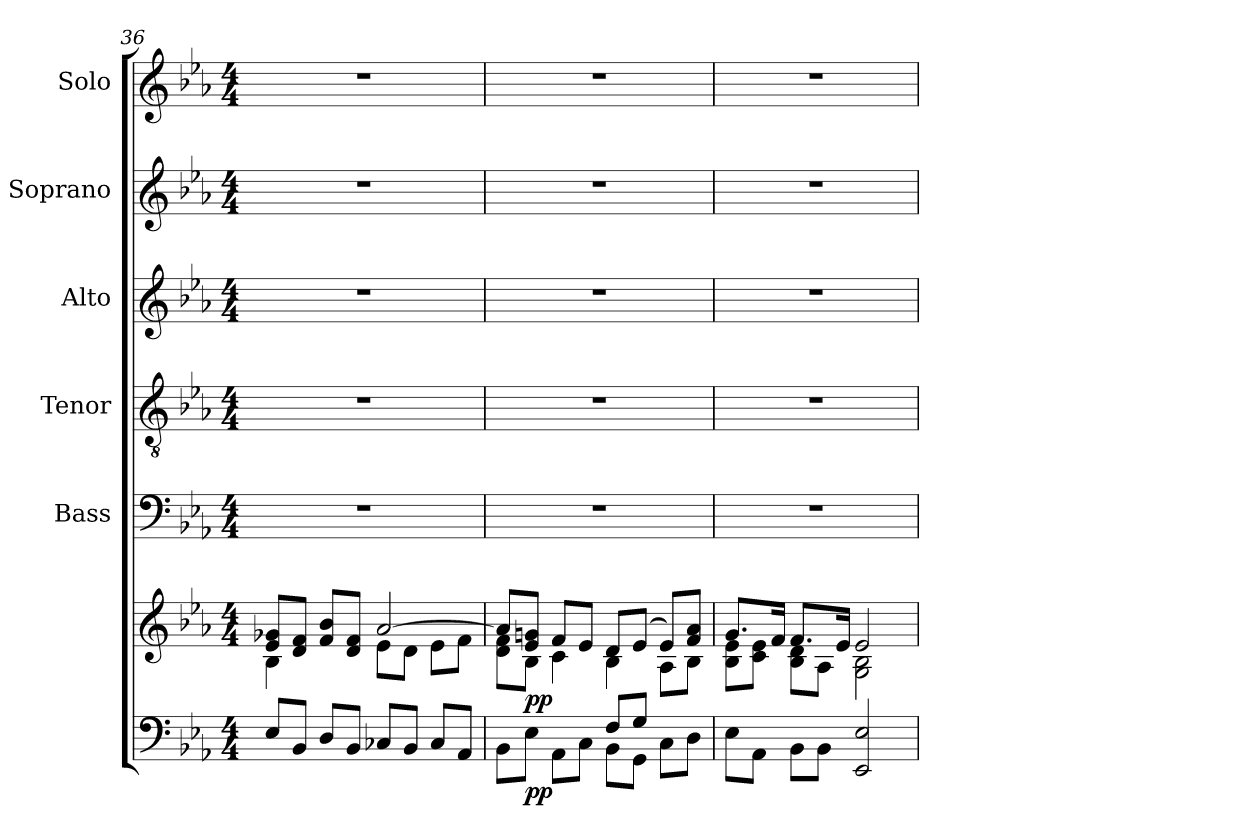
**kern	**dynam	**kern	**dynam	**kern	**kern	**kern	**kern	**kern
*part7	*part7	*part6	*part6	*part5	*part4	*part3	*part2	*part1
*staff7	*staff7	*staff6	*staff6	*staff5	*staff4	*staff3	*staff2	*staff1
*	*	*	*	*I"Bass	*I"Tenor	*I"Alto	*I"Soprano	*I"Solo
*	*	*	*	*I'B	*I'T	*I'A	*I'S	*
*clefF4	*	*clefG2	*	*clefF4	*clefGv2	*clefG2	*clefG2	*clefG2
*k[b-e-a-]	*	*k[b-e-a-]	*	*k[b-e-a-]	*k[b-e-a-]	*k[b-e-a-]	*k[b-e-a-]	*k[b-e-a-]
*E-:	*	*E-:	*	*E-:	*E-:	*E-:	*E-:	*E-:
*M4/4	*	*M4/4	*	*M4/4	*M4/4	*M4/4	*M4/4	*M4/4
=36	=36	=36	=36	=36	=36	=36	=36	=36
*^	*	*^	*	*	*	*	*	*
8E-/L	2ryy	.	8e-/ 8g-X/L	4B-\	.	1r	1r	1r	1r	1r
8BB-/J	.	.	8d/ 8f/J	.	.	.	.	.	.	.
8D/L	.	.	8f/ 8b-/L	4ryy	.	.	.	.	.	.
8BB-/J	.	.	8d/ 8f/J	.	.	.	.	.	.	.
8C-X/L	2ryy	.	[>2a-/	8e-\L	.	.	.	.	.	.
8BB-/J	.	.	.	8d\J	.	.	.	.	.	.
8C-/L	.	.	.	8e-\L	.	.	.	.	.	.
8AA-/J	.	.	.	8f\J	.	.	.	.	.	.
=37	=37	=37	=37	=37	=37	=37	=37	=37	=37	=37
8BB-\L	2ryy	.	8a-/L]	8d\ 8f\L	.	1r	1r	1r	1r	1r
!	!	!LO:DY:b	!	!	!LO:DY:b	!	!	!	!	!
8E-\J	.	pp	8e-/ 8gni/J	8B-\J	pp	.	.	.	.	.
8AA-\L	.	.	8f/L	4c\	.	.	.	.	.	.
8C\J	.	.	8e-/J	.	.	.	.	.	.	.
8F/L	8BB-\L	.	8d/L	4B-\	.	.	.	.	.	.
8G/J	8GG\J	.	(>8e-/J	.	.	.	.	.	.	.
4ryy	8C\L	.	8e-/L)	8A-\L	.	.	.	.	.	.
.	8D\J	.	8f/ 8a-/J	8B-\J	.	.	.	.	.	.
=38	=38	=38	=38	=38	=38	=38	=38	=38	=38	=38
8E-\L	2ryy	.	8.g/L	8B-\ 8e-\L	.	1r	1r	1r	1r	1r
8AA-\J	.	.	.	8c\ 8e-\J	.	.	.	.	.	.
.	.	.	16f/Jk	.	.	.	.	.	.	.
8BB-\L	.	.	8.f/L	8B-\ 8d\L	.	.	.	.	.	.
8BB-\J	.	.	.	8A-\J	.	.	.	.	.	.
.	.	.	16e-/Jk	.	.	.	.	.	.	.
2EE-/ 2E-/	2ryy	.	2e-/	2G\ 2B-\	.	.	.	.	.	.
*v	*v	*	*	*	*	*	*	*	*	*
*	*	*v	*v	*	*	*	*	*	*
=	=	=	=	=	=	=	=	=
*-	*-	*-	*-	*-	*-	*-	*-	*-
